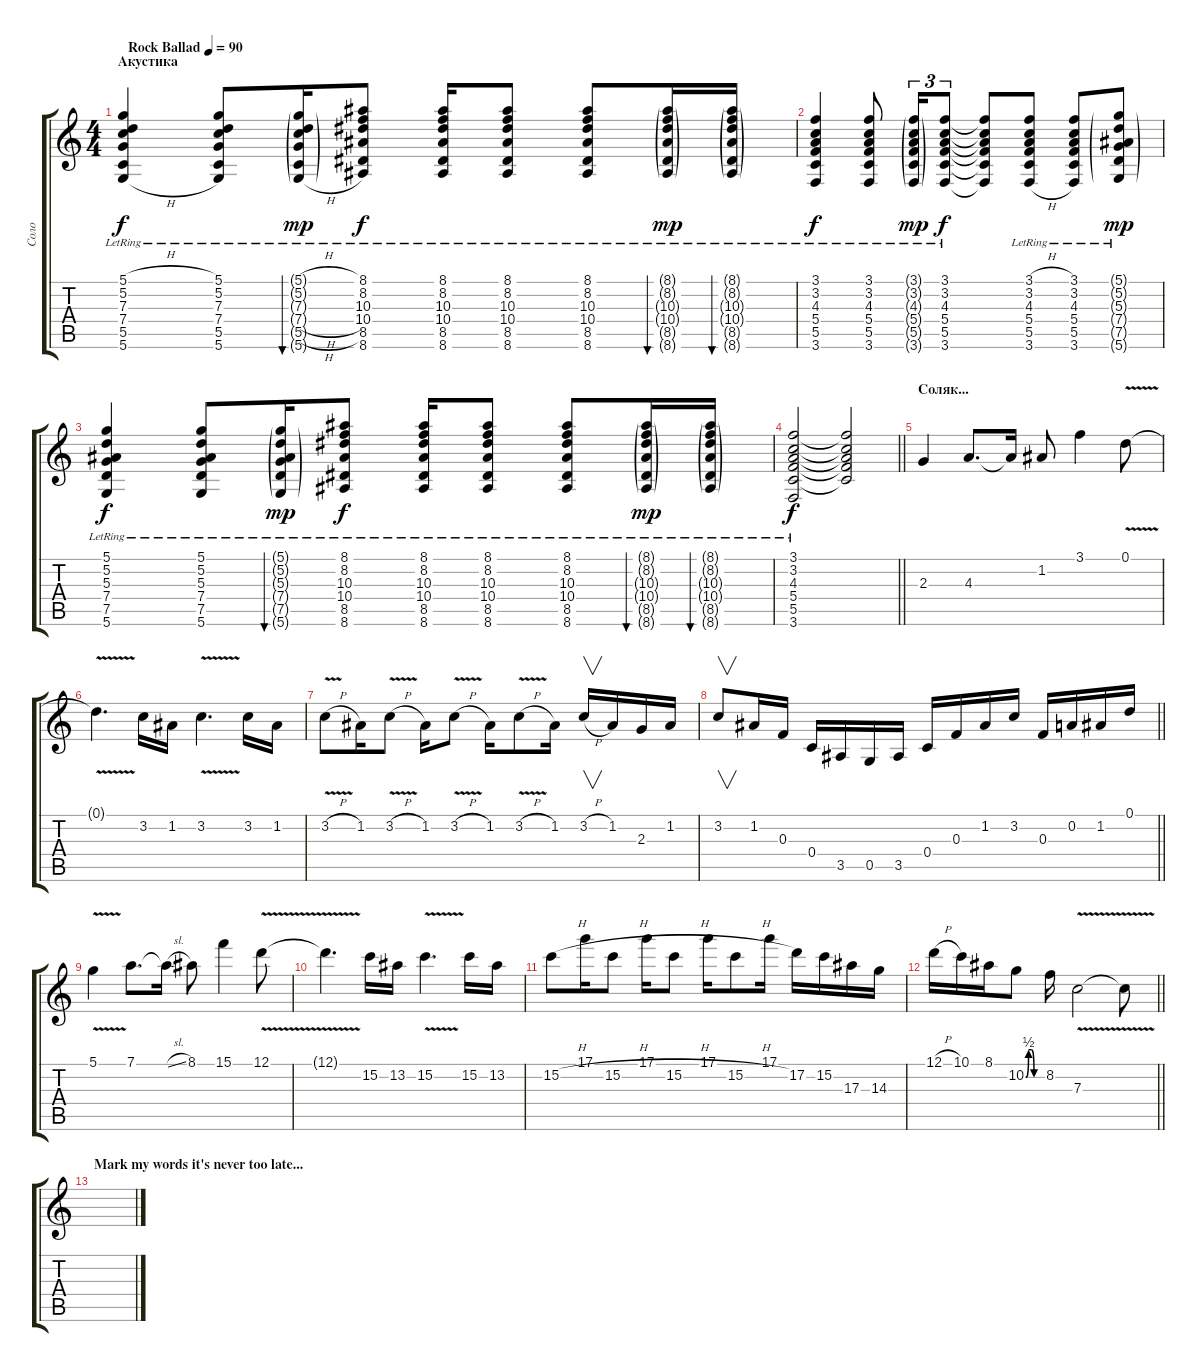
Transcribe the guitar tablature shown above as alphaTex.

\track ("Соло" "Соло") {instrument overdrivenguitar}
\staff {score tabs}
\tuning (D4 A3 F3 C3 G2 D2) {hide}
\ts (4 4)
\section ("" "Акустика")
\tempo (90 "Rock Ballad")
\clef g2
\ks c
(5.1{h lr} 5.2{lr} 7.3{lr} 7.4{lr} 5.5{lr} 5.6{h lr}).4{dy f instrument acousticguitarsteel} (5.1{lr} 5.2{lr} 7.3{lr} 7.4{lr} 5.5{lr} 5.6{lr}).8 (5.1{h g lr} 5.2{g lr} 7.3{h g lr} 7.4{h g lr} 5.5{h g lr} 5.6{h g lr}).16{bu 60 dy mp} (8.1{lr} 8.2{lr} 10.3{lr} 10.4{lr} 8.5{lr} 8.6{lr}).8{dy f} (8.1{lr} 8.2{lr} 10.3{lr} 10.4{lr} 8.5{lr} 8.6{lr}).16 (8.1{lr} 8.2{lr} 10.3{lr} 10.4{lr} 8.5{lr} 8.6{lr}).8 (8.1{lr} 8.2{lr} 10.3{lr} 10.4{lr} 8.5{lr} 8.6{lr}).8 (8.1{g lr} 8.2{g lr} 10.3{g lr} 10.4{g lr} 8.5{g lr} 8.6{g lr}).16{bu 60 dy mp} (8.1{g lr} 8.2{g lr} 10.3{g lr} 10.4{g lr} 8.5{g lr} 8.6{g lr}).16{bu 60} |
(3.1{lr} 3.2{lr} 4.3{lr} 5.4{lr} 5.5{lr} 3.6{lr}).4{dy f} (3.1{lr} 3.2{lr} 4.3{lr} 5.4{lr} 5.5{lr} 3.6{lr}).8 (3.1{g lr} 3.2{g lr} 4.3{g lr} 5.4{g lr} 5.5{g lr} 3.6{g lr}).16{tu (3 2) dy mp} (3.1{lr} 3.2{lr} 4.3{lr} 5.4{lr} 5.5{lr} 3.6{lr}).8{tu (3 2) dy f} (3.1{t} 3.2{t} 4.3{t} 5.4{t} 5.5{t} 3.6{t}).8 (3.1{h lr} 3.2{lr} 4.3{lr} 5.4{lr} 5.5{lr} 3.6{h lr}).8 (3.1{lr} 3.2{lr} 4.3{lr} 5.4{lr} 5.5{lr} 3.6{lr}).8 (5.1{g lr} 5.2{g lr} 5.3{g lr} 7.4{g lr} 7.5{g lr} 5.6{g lr}).8{dy mp} |
(5.1{lr} 5.2{lr} 5.3{lr} 7.4{lr} 7.5{lr} 5.6{lr}).4{dy f} (5.1{lr} 5.2{lr} 5.3{lr} 7.4{lr} 7.5{lr} 5.6{lr}).8 (5.1{g lr} 5.2{g lr} 5.3{g lr} 7.4{g lr} 7.5{g lr} 5.6{g lr}).16{bu 60 dy mp} (8.1{lr} 8.2{lr} 10.3{lr} 10.4{lr} 8.5{lr} 8.6{lr}).8{dy f} (8.1{lr} 8.2{lr} 10.3{lr} 10.4{lr} 8.5{lr} 8.6{lr}).16 (8.1{lr} 8.2{lr} 10.3{lr} 10.4{lr} 8.5{lr} 8.6{lr}).8 (8.1{lr} 8.2{lr} 10.3{lr} 10.4{lr} 8.5{lr} 8.6{lr}).8 (8.1{g lr} 8.2{g lr} 10.3{g lr} 10.4{g lr} 8.5{g lr} 8.6{g lr}).16{bu 60 dy mp} (8.1{g lr} 8.2{g lr} 10.3{g lr} 10.4{g lr} 8.5{g lr} 8.6{g lr}).16{bu 60} |
\barLineRight lightlight
(3.1{lr} 3.2{lr} 4.3{lr} 5.4{lr} 5.5{lr} 3.6{lr}).2{dy f} (3.1{t} 3.2{t} 4.3{t} 5.4{t} 5.5{t}).2{instrument overdrivenguitar} |
\section ("" "Соляк...")
2.3.4 4.3.8{d} 4.3{t}.16 1.2.8 3.1.4 0.1{v}.8 |
0.1{t}.4{d} 3.2.16 1.2.16 3.2{v}.4{d} 3.2.16 1.2.16 |
3.2{v h}.8 1.2.16 3.2{v h}.8 1.2.16 3.2{v h}.8 1.2.16 3.2{v h}.8 1.2.16 3.2{h}.16{v} 1.2.16 2.3.16 1.2.16 |
\barLineRight lightlight
3.2.8{v} 1.2.16 0.3.16 0.4.16 3.5.16 0.5.16 3.5.16 0.4.16 0.3.16 1.2.16 3.2.16 0.3.16 0.2.16 1.2.16 0.1.16 |
5.1{v}.4 7.1.8{d} 7.1{sl t}.16 8.1.8 15.1.4 12.1{v}.8 |
12.1{t}.4{d} 15.2.16 13.2.16 15.2{v}.4{d} 15.2.16 13.2.16 |
15.2{h}.8 17.1.16 15.2{h}.8 17.1.16 15.2{h}.8 17.1.16 15.2{h}.8 17.1.16 17.2.16 15.2.16 17.3.16 14.3.16 |
\barLineRight lightlight
12.1{h}.16 10.1.16 8.1.16 10.2{be (custom 0 0 10 2 20 2 30 0 60 0)}.8 8.2.16 7.3{v}.2 7.3{t}.8 |
\section ("" "Mark my words it's never too late...")
